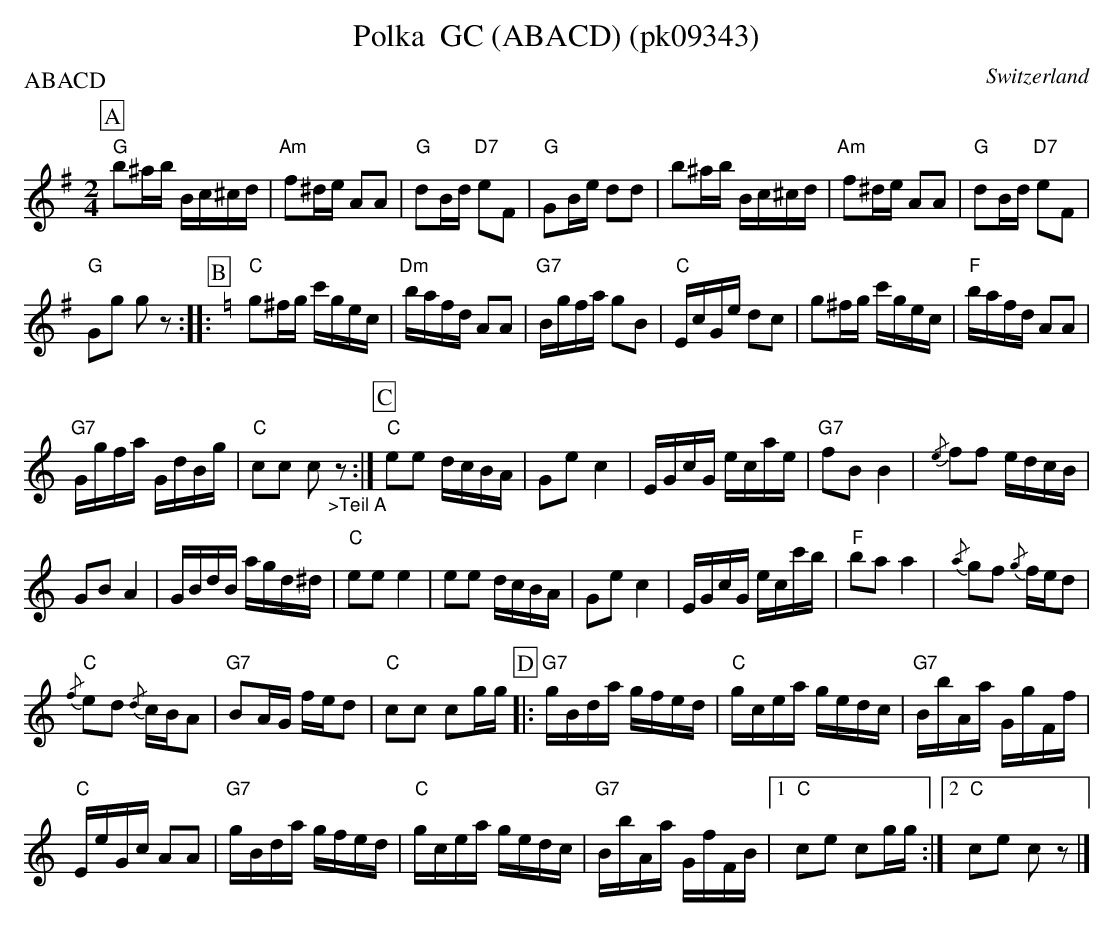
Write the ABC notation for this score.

X:1
T:Polka  GC (ABACD) (pk09343)
P:ABACD
M:2/4
L:1/16
O:Switzerland
K:G major
[P:A] "G"b2^ab Bc^cd | "Am"f2^de A2A2  | "G"d2Bd "D7"e2F2 | "G"G2Be d2d2 | b2^ab Bc^cd | "Am"f2^de A2A2  | "G"d2Bd "D7"e2F2 |
"G"G2g2 g2z2 :: [P:B] [K:C] "C"g2^fg c'gec | "Dm"bafd A2A2 | "G7"Bgfa g2B2 | "C"EcGe d2c2 | g2^fg c'gec | "F"bafd A2A2 |
"G7"Ggfa GdBg | "C"c2c2 c2"_>Teil A"z2 :| [P:C] "C"e2e2 dcBA | G2e2c4 | EGcG ecae | "G7"f2B2B4 | {/e}f2f2 edcB |
G2B2A4 | GBdB agd^d | "C"e2e2e4 | e2e2 dcBA | G2e2c4 | EGcG ecc'b | "F"b2a2a4 | {/a}g2f2 {/g}fed2 |
{/f}"C"e2d2 {/d}cBA2 | "G7"B2AG fed2 | "C"c2c2 c2gg [P:D] |: "G7"gBda gfed | "C"gcea gedc | "G7"BbAa GgFf |
"C"EeGc A2A2 | "G7"gBda gfed | "C"gcea gedc | "G7"BbAa GfFB |1 "C"c2e2 c2gg :|2 "C"c2e2 c2z2 |]
